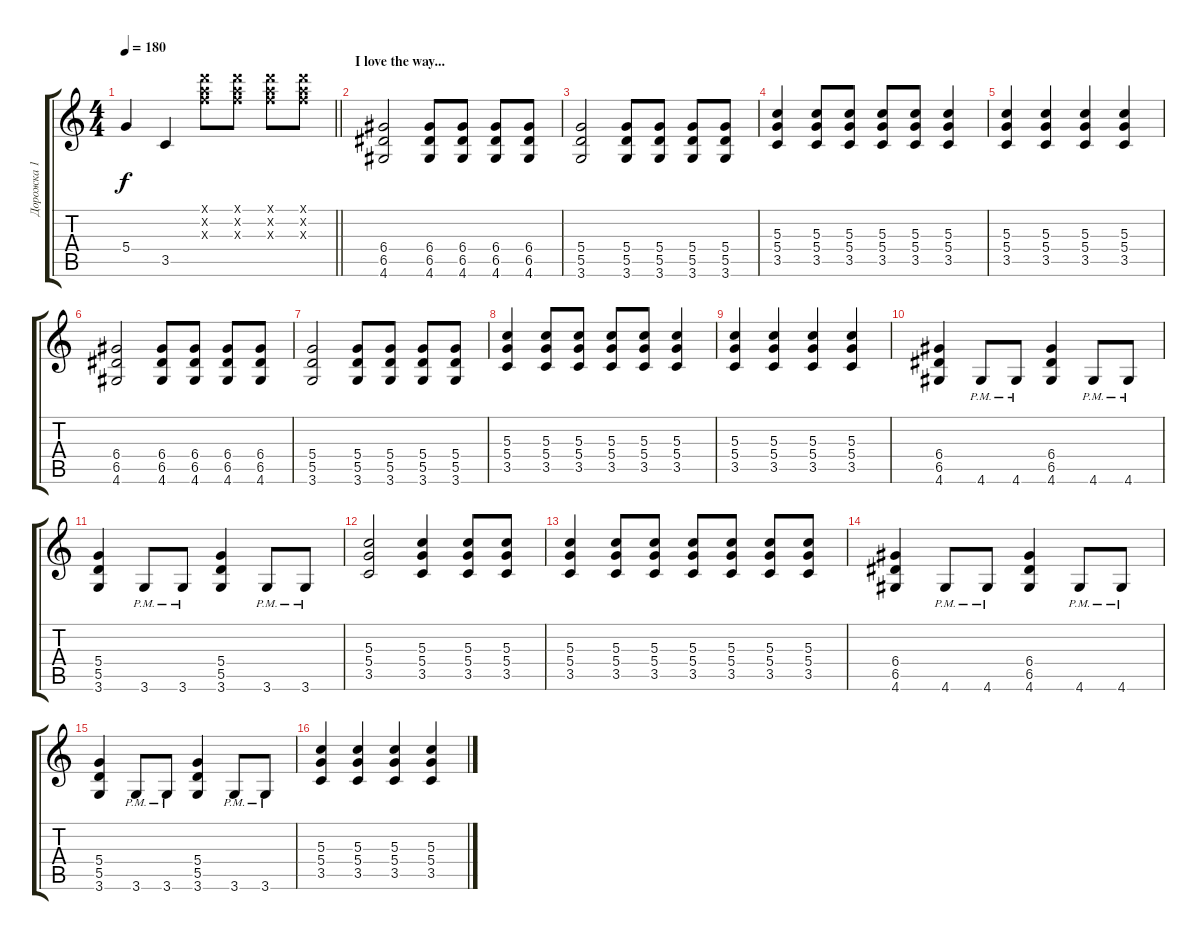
\track ("Дорожка 1" "Дорожка 1") {instrument acousticguitarsteel}
\staff {score tabs}
\tuning (E4 B3 G3 D3 A2 E2) {hide}
\ts (4 4)
\tempo 180
\clef g2
\barLineRight lightlight
\ks c
5.4.4{dy f} 3.5.4 (10.1{x} 10.2{x} 10.3{x}).8{volume 16 instrument distortionguitar} (10.1{x} 10.2{x} 10.3{x}).8 (10.1{x} 10.2{x} 10.3{x}).8 (10.1{x} 10.2{x} 10.3{x}).8 |
\section ("" "I love the way...")
(6.4 6.5 4.6).2 (6.4 6.5 4.6).8 (6.4 6.5 4.6).8 (6.4 6.5 4.6).8 (6.4 6.5 4.6).8 |
(5.4 5.5 3.6).2 (5.4 5.5 3.6).8 (5.4 5.5 3.6).8 (5.4 5.5 3.6).8 (5.4 5.5 3.6).8 |
(5.3 5.4 3.5).4 (5.3 5.4 3.5).8 (5.3 5.4 3.5).8 (5.3 5.4 3.5).8 (5.3 5.4 3.5).8 (5.3 5.4 3.5).4 |
(5.3 5.4 3.5).4 (5.3 5.4 3.5).4 (5.3 5.4 3.5).4 (5.3 5.4 3.5).4 |
(6.4 6.5 4.6).2 (6.4 6.5 4.6).8 (6.4 6.5 4.6).8 (6.4 6.5 4.6).8 (6.4 6.5 4.6).8 |
(5.4 5.5 3.6).2 (5.4 5.5 3.6).8 (5.4 5.5 3.6).8 (5.4 5.5 3.6).8 (5.4 5.5 3.6).8 |
(5.3 5.4 3.5).4 (5.3 5.4 3.5).8 (5.3 5.4 3.5).8 (5.3 5.4 3.5).8 (5.3 5.4 3.5).8 (5.3 5.4 3.5).4 |
(5.3 5.4 3.5).4 (5.3 5.4 3.5).4 (5.3 5.4 3.5).4 (5.3 5.4 3.5).4 |
(6.4 6.5 4.6).4 4.6{pm}.8 4.6{pm}.8 (6.4 6.5 4.6).4 4.6{pm}.8 4.6{pm}.8 |
(5.4 5.5 3.6).4 3.6{pm}.8 3.6{pm}.8 (5.4 5.5 3.6).4 3.6{pm}.8 3.6{pm}.8 |
(5.3 5.4 3.5).2 (5.3 5.4 3.5).4 (5.3 5.4 3.5).8 (5.3 5.4 3.5).8 |
(5.3 5.4 3.5).4 (5.3 5.4 3.5).8 (5.3 5.4 3.5).8 (5.3 5.4 3.5).8 (5.3 5.4 3.5).8 (5.3 5.4 3.5).8 (5.3 5.4 3.5).8 |
(6.4 6.5 4.6).4 4.6{pm}.8 4.6{pm}.8 (6.4 6.5 4.6).4 4.6{pm}.8 4.6{pm}.8 |
(5.4 5.5 3.6).4 3.6{pm}.8 3.6{pm}.8 (5.4 5.5 3.6).4 3.6{pm}.8 3.6{pm}.8 |
(5.3 5.4 3.5).4 (5.3 5.4 3.5).4 (5.3 5.4 3.5).4 (5.3 5.4 3.5).4
